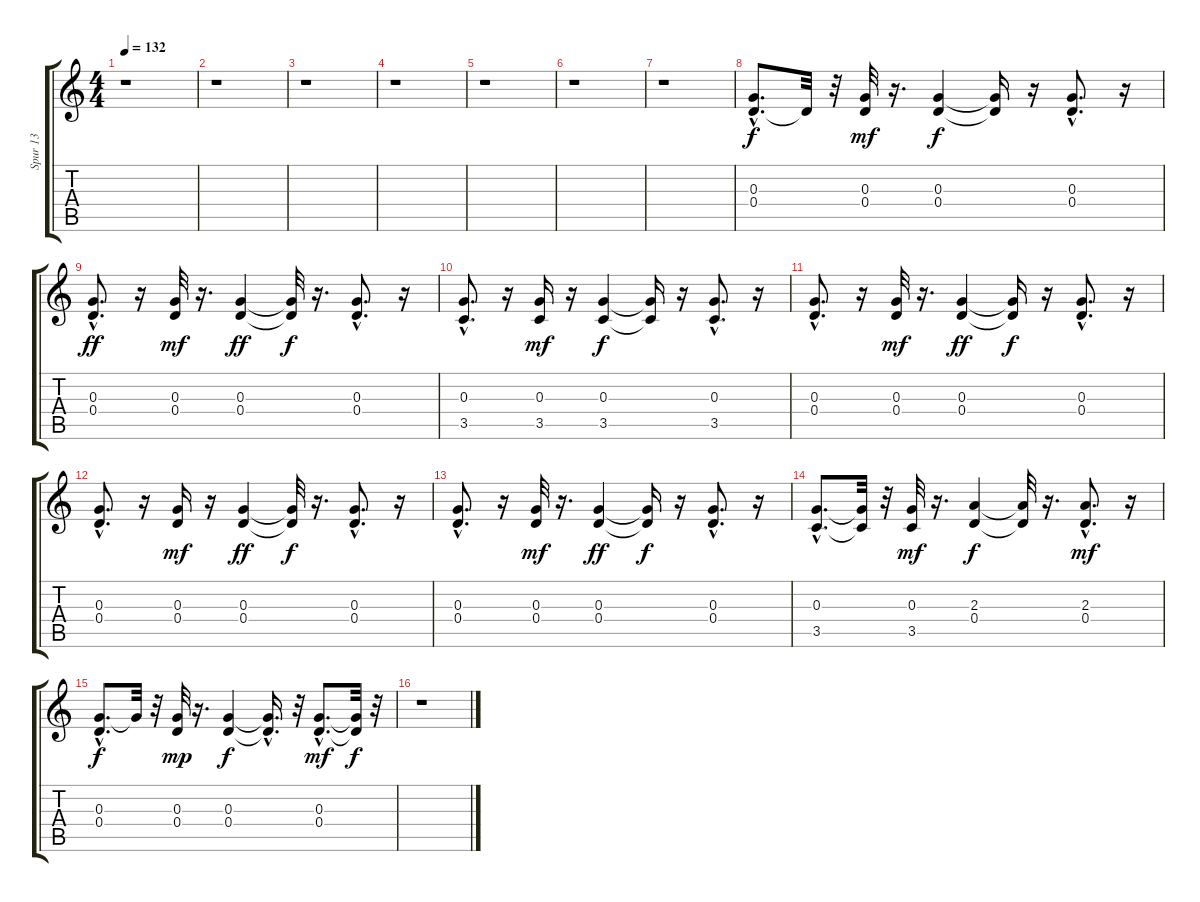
\track ("Spur 13" "Spur 13") {instrument overdrivenguitar}
\staff {score tabs}
\tuning (E4 B3 G3 D3 A2 E2) {hide}
\ts (4 4)
\tempo 132
\clef g2
\ks c
r.1{dy f} |
r.1 |
r.1 |
r.1 |
r.1 |
r.1 |
r.1 |
(0.3{hac} 0.4{hac}).8{d} 0.4{t}.32 r.32 (0.3 0.4).32{dy mf} r.16{d} (0.3 0.4).4{dy f} (0.3{t} 0.4{t}).16 r.16 (0.3{hac} 0.4{hac}).8{d} r.16 |
(0.3{hac} 0.4{hac}).8{d dy ff} r.16 (0.3 0.4).32{dy mf} r.16{d} (0.3 0.4).4{dy ff} (0.3{t} 0.4{t}).32{dy f} r.16{d} (0.3{hac} 0.4{hac}).8{d} r.16 |
(0.3{hac} 3.5{hac}).8{d} r.16 (0.3 3.5).16{dy mf} r.16 (0.3 3.5).4{dy f} (0.3{t} 3.5{t}).16 r.16 (0.3 3.5{hac}).8{d} r.16 |
(0.3{hac} 0.4{hac}).8{d} r.16 (0.3 0.4).32{dy mf} r.16{d} (0.3 0.4).4{dy ff} (0.3{t} 0.4{t}).16{dy f} r.16 (0.3{hac} 0.4{hac}).8{d} r.16 |
(0.3{hac} 0.4{hac}).8{d} r.16 (0.3 0.4).16{dy mf} r.16 (0.3 0.4).4{dy ff} (0.3{t} 0.4{t}).32{dy f} r.16{d} (0.3{hac} 0.4{hac}).8{d} r.16 |
(0.3{hac} 0.4{hac}).8{d} r.16 (0.3 0.4).32{dy mf} r.16{d} (0.3 0.4).4{dy ff} (0.3{t} 0.4{t}).16{dy f} r.16 (0.3{hac} 0.4{hac}).8{d} r.16 |
(0.3{hac} 3.5{hac}).8{d} (0.3{t} 3.5{t}).32 r.32 (0.3 3.5).32{dy mf} r.16{d} (2.3 0.4).4{dy f} (2.3{t} 0.4{t}).32 r.16{d} (2.3{hac} 0.4{hac}).8{d dy mf} r.16 |
(0.3{hac} 0.4{hac}).8{d dy f} 0.3{t}.32 r.32 (0.3 0.4).32{dy mp} r.16{d} (0.3 0.4).4{dy f} (0.3{t} 0.4{hac t}).16{d} r.32 (0.3{hac} 0.4{hac}).8{d dy mf} (0.3{t} 0.4{t}).32{dy f} r.32 |
r.1
